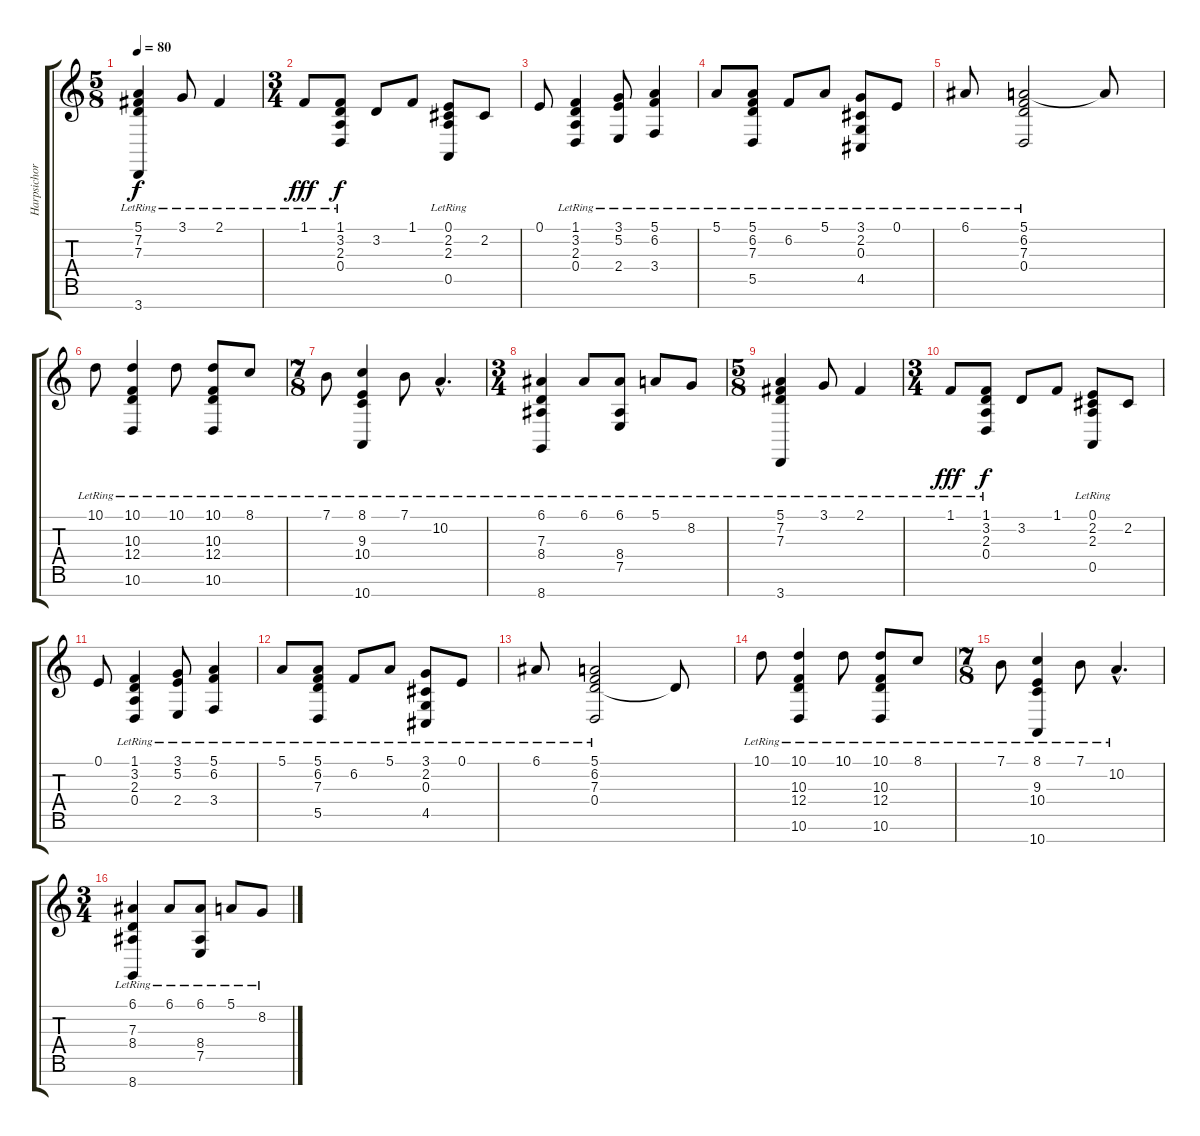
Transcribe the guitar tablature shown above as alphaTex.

\track ("Harpsichord" "Harpsichor") {instrument harpsichord}
\staff {score tabs}
\tuning (E4 B3 G3 D3 A2 E2 B1) {hide}
\ts (5 8)
\tempo 80
\clef g2
\ks c
(5.1{lr} 7.2{lr} 7.3{lr} 3.7{lr}).4{dy f} 3.1{lr}.8 2.1{lr}.4 |
\ts (3 4)
1.1{lr}.8{dy fff} (1.1{lr} 3.2 2.3{lr} 0.4{lr}).8{dy f} 3.2.8 1.1.8 (0.1{lr} 2.2 2.3{lr} 0.5{lr}).8 2.2.8 |
0.1.8 (1.1{lr} 3.2{lr} 2.3{lr} 0.4).4 (3.1{lr} 5.2{lr} 2.4{lr}).8 (5.1{lr} 6.2{lr} 3.4{lr}).4 |
5.1{lr}.8 (5.1{lr} 6.2{lr} 7.3{lr} 5.5{lr}).8 6.2{lr}.8 5.1{lr}.8 (3.1{lr} 2.2{lr} 0.3{lr} 4.5{lr}).8 0.1{lr}.8 |
6.1{lr}.8 (5.1{lr} 6.2{lr} 7.3{lr} 0.4{lr}).2 5.1{t}.8 |
10.1{lr}.8 (10.1{lr} 10.3{lr} 12.4{lr} 10.6{lr}).4 10.1{lr}.8 (10.1{lr} 10.3{lr} 12.4{lr} 10.6{lr}).8 8.1{lr}.8 |
\ts (7 8)
7.1{lr}.8 (8.1{lr} 9.3{lr} 10.4{lr} 10.7{lr}).4 7.1{lr}.8 10.2{hac lr}.4{d} |
\ts (3 4)
(6.1{lr} 7.3{lr} 8.4{lr} 8.7{lr}).4 6.1{lr}.8 (6.1{lr} 8.4{lr} 7.5{lr}).8 5.1{lr}.8 8.2{lr}.8 |
\ts (5 8)
(5.1{lr} 7.2{lr} 7.3{lr} 3.7{lr}).4 3.1{lr}.8 2.1{lr}.4 |
\ts (3 4)
1.1{lr}.8{dy fff} (1.1{lr} 3.2 2.3{lr} 0.4{lr}).8{dy f} 3.2.8 1.1.8 (0.1{lr} 2.2 2.3{lr} 0.5{lr}).8 2.2.8 |
0.1.8 (1.1{lr} 3.2{lr} 2.3{lr} 0.4).4 (3.1{lr} 5.2{lr} 2.4{lr}).8 (5.1{lr} 6.2{lr} 3.4{lr}).4 |
5.1{lr}.8 (5.1{lr} 6.2{lr} 7.3{lr} 5.5{lr}).8 6.2{lr}.8 5.1{lr}.8 (3.1{lr} 2.2{lr} 0.3{lr} 4.5{lr}).8 0.1{lr}.8 |
6.1{lr}.8 (5.1{lr} 6.2{lr} 7.3{lr} 0.4{lr}).2 7.3{t}.8 |
10.1{lr}.8 (10.1{lr} 10.3{lr} 12.4{lr} 10.6{lr}).4 10.1{lr}.8 (10.1{lr} 10.3{lr} 12.4{lr} 10.6{lr}).8 8.1{lr}.8 |
\ts (7 8)
7.1{lr}.8 (8.1{lr} 9.3{lr} 10.4{lr} 10.7{lr}).4 7.1{lr}.8 10.2{hac lr}.4{d} |
\ts (3 4)
(6.1{lr} 7.3{lr} 8.4{lr} 8.7{lr}).4 6.1{lr}.8 (6.1{lr} 8.4{lr} 7.5{lr}).8 5.1{lr}.8 8.2{lr}.8
